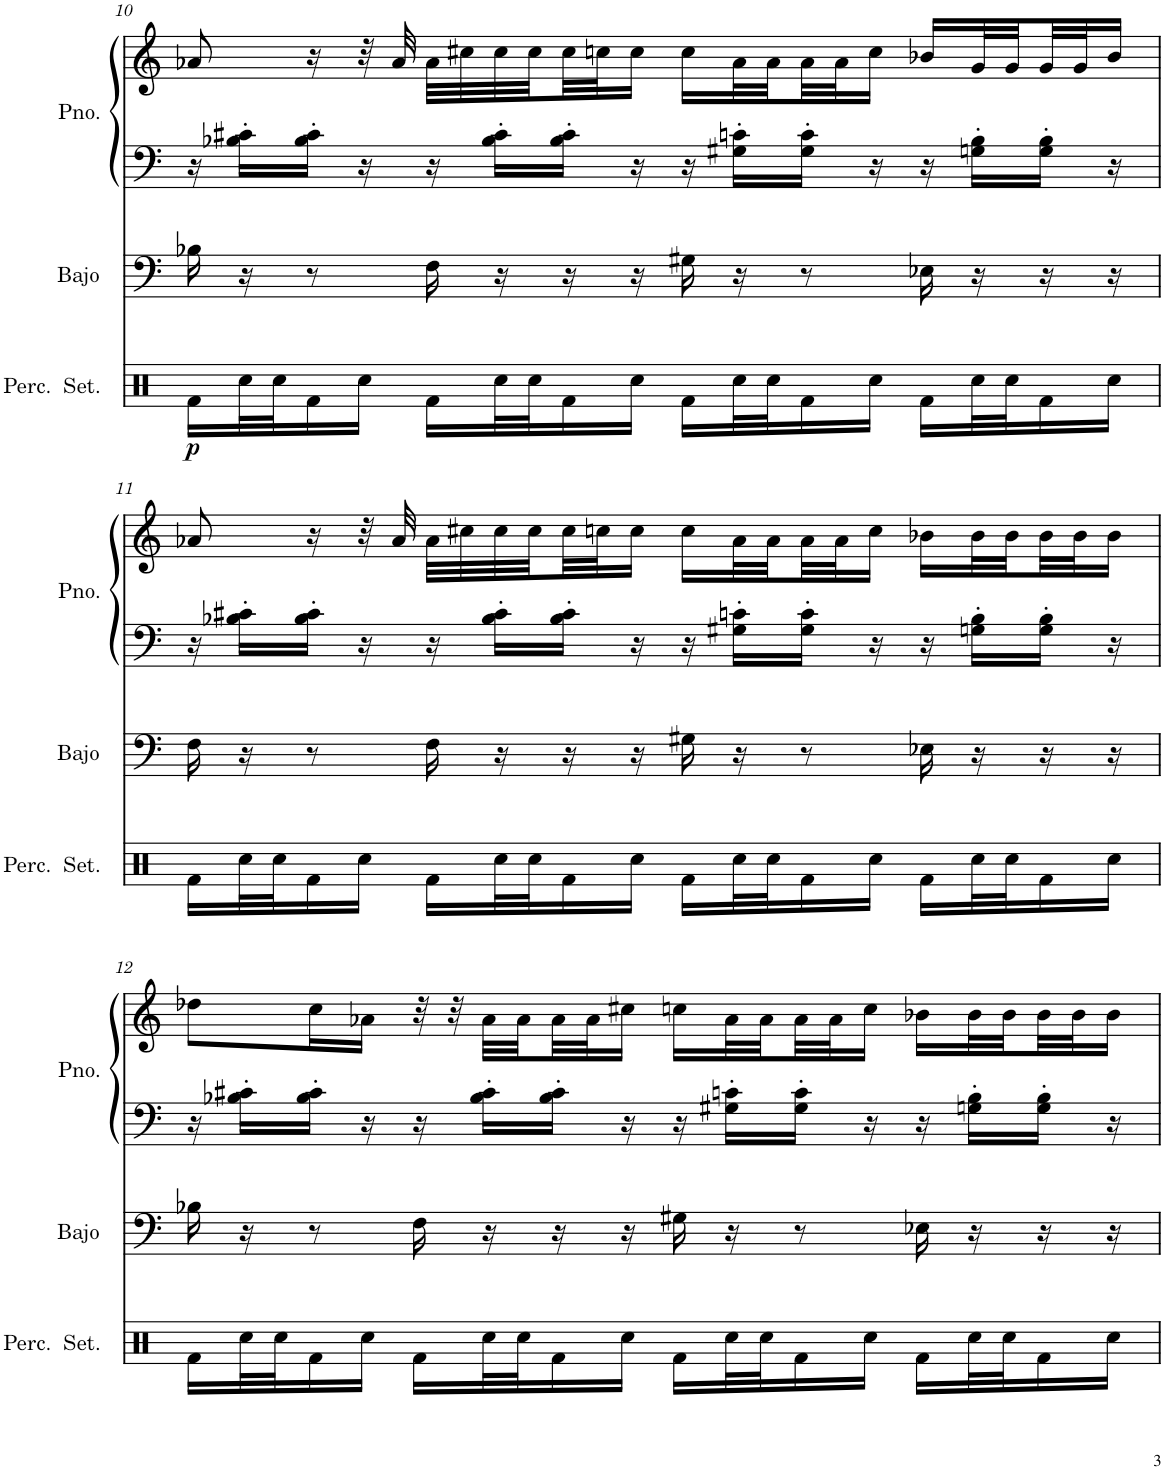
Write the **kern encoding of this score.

**kern	**dynam	**kern	**kern	**kern
*part3	*part3	*part2	*part1	*part1
*staff4	*staff4	*staff3	*staff2	*staff1
*I"Set de percusión	*	*I"Bajo acústico	*I"Piano	*
*	*	*I'Bajo	*I'Pno.	*
!!LO:PB:g=z
*clefX	*	*clefF4	*clefF4	*clefG2
*	*	*Trd7c12	*	*
*k[]	*	*k[]	*k[]	*k[]
*M4/4	*	*M4/4	*M4/4	*M4/4
=10	=10	=10	=10	=10
!	!LO:DY:b	!	!	!
16Rf\LL	p	16B-X\	16r	8a-X/
32Rcc\L	.	16r	16B-X\' 16c#X\'LL	.
32Rcc\J	.	.	.	.
16Rf\	.	8r	16B-\' 16c#\'JJ	16r
16Rcc\JJ	.	.	16r	32r
.	.	.	.	32a-/
16Rf\LL	.	16F\	16r	32a-\LLL
.	.	.	.	32cc#X\
32Rcc\L	.	16r	16B-\' 16c#\'LL	32cc#\
32Rcc\J	.	.	.	32cc#\
16Rf\	.	16r	16B-\' 16c#\'JJ	32cc#\
.	.	.	.	32ccn\J
16Rcc\JJ	.	16r	16r	16cc\JJ
16Rf\LL	.	16G#X\	16r	16cc\LL
32Rcc\L	.	16r	16G#X\' 16cn\'LL	32a-\L
32Rcc\J	.	.	.	32a-\
16Rf\	.	8r	16G#\' 16c\'JJ	32a-\
.	.	.	.	32a-\J
16Rcc\JJ	.	.	16r	16cc\JJ
16Rf\LL	.	16E-X\	16r	16b-X/LL
32Rcc\L	.	16r	16Gn\' 16B-\'LL	32g/L
32Rcc\J	.	.	.	32g/
16Rf\	.	16r	16G\' 16B-\'JJ	32g/
.	.	.	.	32g/J
16Rcc\JJ	.	16r	16r	16b-/JJ
!!LO:LB:g=z
=11	=11	=11	=11	=11
16Rf\LL	.	16F\	16r	8a-X/
32Rcc\L	.	16r	16B-X\' 16c#X\'LL	.
32Rcc\J	.	.	.	.
16Rf\	.	8r	16B-\' 16c#\'JJ	16r
16Rcc\JJ	.	.	16r	32r
.	.	.	.	32a-/
16Rf\LL	.	16F\	16r	32a-\LLL
.	.	.	.	32cc#X\
32Rcc\L	.	16r	16B-\' 16c#\'LL	32cc#\
32Rcc\J	.	.	.	32cc#\
16Rf\	.	16r	16B-\' 16c#\'JJ	32cc#\
.	.	.	.	32ccn\J
16Rcc\JJ	.	16r	16r	16cc\JJ
16Rf\LL	.	16G#X\	16r	16cc\LL
32Rcc\L	.	16r	16G#X\' 16cn\'LL	32a-\L
32Rcc\J	.	.	.	32a-\
16Rf\	.	8r	16G#\' 16c\'JJ	32a-\
.	.	.	.	32a-\J
16Rcc\JJ	.	.	16r	16cc\JJ
16Rf\LL	.	16E-X\	16r	16b-X\LL
32Rcc\L	.	16r	16Gn\' 16B-\'LL	32b-\L
32Rcc\J	.	.	.	32b-\
16Rf\	.	16r	16G\' 16B-\'JJ	32b-\
.	.	.	.	32b-\J
16Rcc\JJ	.	16r	16r	16b-\JJ
!!LO:LB:g=z
=12	=12	=12	=12	=12
16Rf\LL	.	16B-X\	16r	8dd-X\L
32Rcc\L	.	16r	16B-X\' 16c#X\'LL	.
32Rcc\J	.	.	.	.
16Rf\	.	8r	16B-\' 16c#\'JJ	16cc\L
16Rcc\JJ	.	.	16r	16a-X\JJ
16Rf\LL	.	16F\	16r	32r
.	.	.	.	32r
32Rcc\L	.	16r	16B-\' 16c#\'LL	32a-\LLL
32Rcc\J	.	.	.	32a-\
16Rf\	.	16r	16B-\' 16c#\'JJ	32a-\
.	.	.	.	32a-\J
16Rcc\JJ	.	16r	16r	16cc#X\JJ
16Rf\LL	.	16G#X\	16r	16ccn\LL
32Rcc\L	.	16r	16G#X\' 16cn\'LL	32a-\L
32Rcc\J	.	.	.	32a-\
16Rf\	.	8r	16G#\' 16c\'JJ	32a-\
.	.	.	.	32a-\J
16Rcc\JJ	.	.	16r	16cc\JJ
16Rf\LL	.	16E-X\	16r	16b-X\LL
32Rcc\L	.	16r	16Gn\' 16B-\'LL	32b-\L
32Rcc\J	.	.	.	32b-\
16Rf\	.	16r	16G\' 16B-\'JJ	32b-\
.	.	.	.	32b-\J
16Rcc\JJ	.	16r	16r	16b-\JJ
=	=	=	=	=
*-	*-	*-	*-	*-
